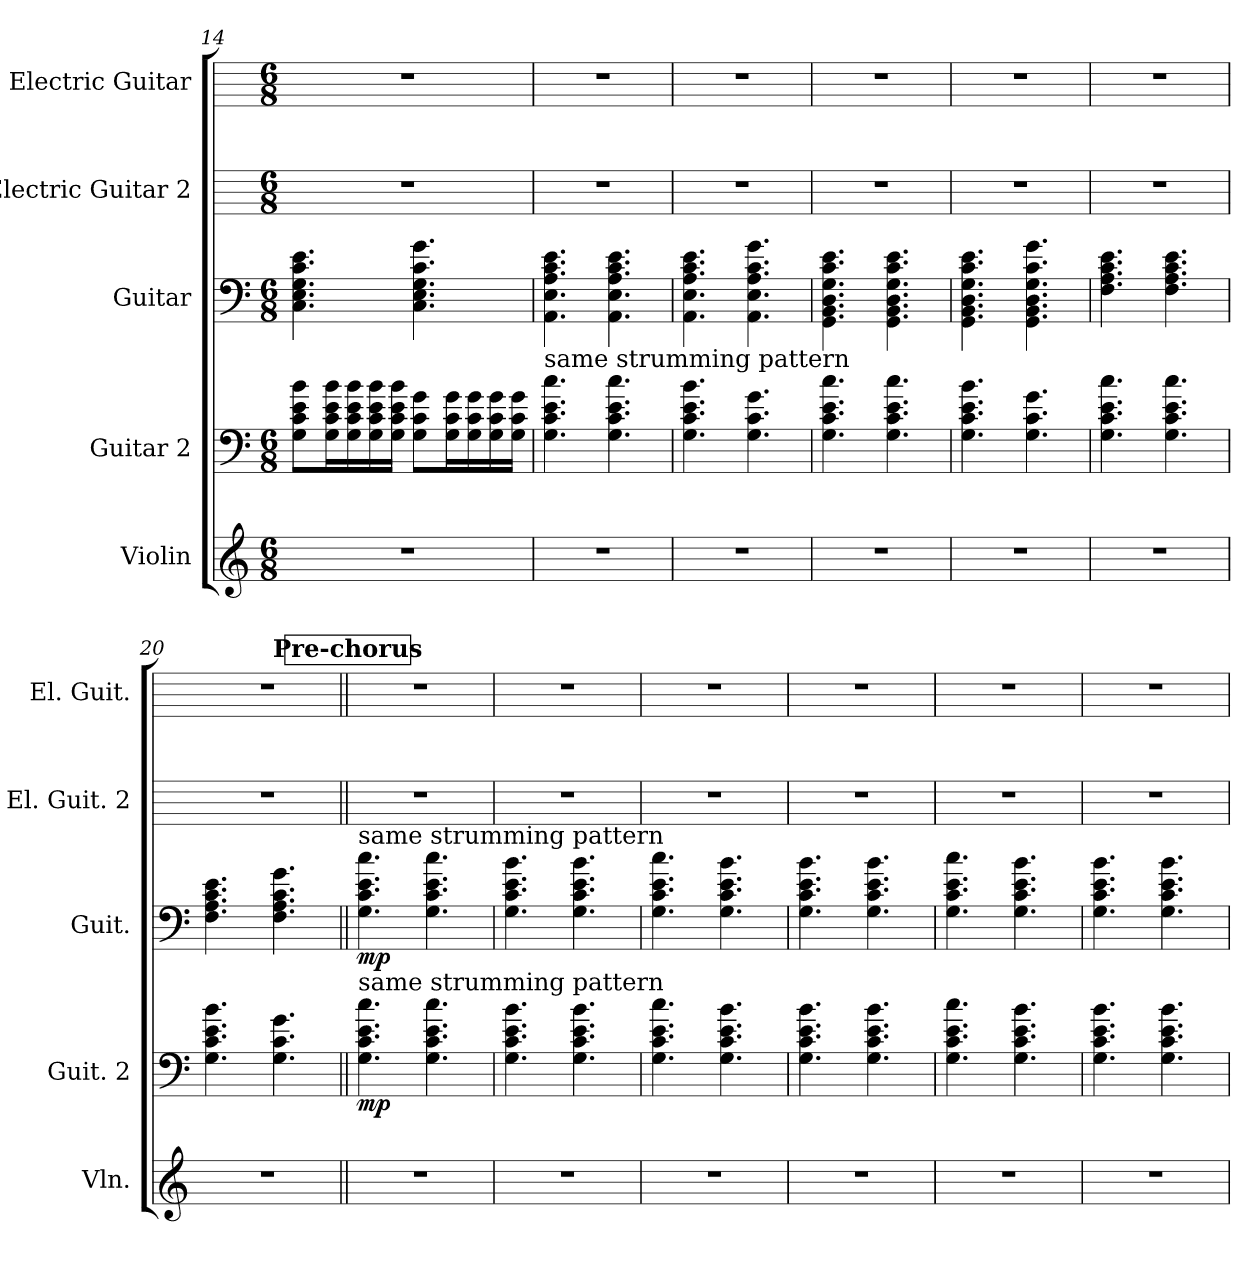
**kern	**kern	**dynam	**kern	**dynam	**kern	**kern
*part5	*part4	*part4	*part3	*part3	*part2	*part1
*staff5	*staff4	*staff4	*staff3	*staff3	*staff2	*staff1
*I"Violin	*I"Guitar 2	*	*I"Guitar	*	*I"Electric Guitar 2	*I"Electric Guitar
*I'Vln.	*I'Guit. 2	*	*I'Guit.	*	*I'El. Guit. 2	*I'El. Guit.
*clefG2	*	*	*	*	*	*
*k[]	*k[]	*	*k[]	*	*k[]	*k[]
*M6/8	*M6/8	*	*M6/8	*	*M6/8	*M6/8
=14	=14	=14	=14	=14	=14	=14
2.r	8G\ 8c\ 8e\ 8b\L	.	4.C\ 4.E\ 4.G\ 4.c\ 4.e\	.	2.r	2.r
.	16G\ 16c\ 16e\ 16b\L	.	.	.	.	.
.	16G\ 16c\ 16e\ 16b\	.	.	.	.	.
.	16G\ 16c\ 16e\ 16b\	.	.	.	.	.
.	16G\ 16c\ 16e\ 16b\JJ	.	.	.	.	.
.	8G\ 8c\ 8g\L	.	4.C\ 4.E\ 4.G\ 4.c\ 4.g\	.	.	.
.	16G\ 16c\ 16g\L	.	.	.	.	.
.	16G\ 16c\ 16g\	.	.	.	.	.
.	16G\ 16c\ 16g\	.	.	.	.	.
.	16G\ 16c\ 16g\JJ	.	.	.	.	.
=15	=15	=15	=15	=15	=15	=15
!	!LO:TX:a:t=same strumming pattern	!	!	!	!	!
2.r	4.G\ 4.c\ 4.e\ 4.cc\	.	4.AA\ 4.E\ 4.A\ 4.c\ 4.e\	.	2.r	2.r
.	4.G\ 4.c\ 4.e\ 4.cc\	.	4.AA\ 4.E\ 4.A\ 4.c\ 4.e\	.	.	.
=16	=16	=16	=16	=16	=16	=16
2.r	4.G\ 4.c\ 4.e\ 4.b\	.	4.AA\ 4.E\ 4.A\ 4.c\ 4.e\	.	2.r	2.r
.	4.G\ 4.c\ 4.g\	.	4.AA\ 4.E\ 4.A\ 4.c\ 4.g\	.	.	.
!!LO:PB:g=z
=17	=17	=17	=17	=17	=17	=17
2.r	4.G\ 4.c\ 4.e\ 4.cc\	.	4.GG\ 4.BB\ 4.D\ 4.G\ 4.c\ 4.e\	.	2.r	2.r
.	4.G\ 4.c\ 4.e\ 4.cc\	.	4.GG\ 4.BB\ 4.D\ 4.G\ 4.c\ 4.e\	.	.	.
=18	=18	=18	=18	=18	=18	=18
2.r	4.G\ 4.c\ 4.e\ 4.b\	.	4.GG\ 4.BB\ 4.D\ 4.G\ 4.c\ 4.e\	.	2.r	2.r
.	4.G\ 4.c\ 4.g\	.	4.GG\ 4.BB\ 4.D\ 4.G\ 4.c\ 4.g\	.	.	.
=19	=19	=19	=19	=19	=19	=19
2.r	4.G\ 4.c\ 4.e\ 4.cc\	.	4.F\ 4.A\ 4.c\ 4.e\	.	2.r	2.r
.	4.G\ 4.c\ 4.e\ 4.cc\	.	4.F\ 4.A\ 4.c\ 4.e\	.	.	.
=20	=20	=20	=20	=20	=20	=20
2.r	4.G\ 4.c\ 4.e\ 4.b\	.	4.F\ 4.A\ 4.c\ 4.e\	.	2.r	2.r
.	4.G\ 4.c\ 4.g\	.	4.F\ 4.A\ 4.c\ 4.g\	.	.	.
!!LO:REH:place=s1:a:B:fs=14:t=Pre-chorus
=21||	=21||	=21||	=21||	=21||	=21||	=21||
!	!	!	!LO:TX:a:t=same strumming pattern	!	!	!
!	!LO:TX:a:t=same strumming pattern	!	!	!	!	!
!	!	!LO:DY:b	!	!LO:DY:b	!	!
2.r	4.G\ 4.c\ 4.e\ 4.cc\	mp	4.G\ 4.c\ 4.e\ 4.cc\	mp	2.r	2.r
.	4.G\ 4.c\ 4.e\ 4.cc\	.	4.G\ 4.c\ 4.e\ 4.cc\	.	.	.
=22	=22	=22	=22	=22	=22	=22
2.r	4.G\ 4.c\ 4.e\ 4.b\	.	4.G\ 4.c\ 4.e\ 4.b\	.	2.r	2.r
.	4.G\ 4.c\ 4.e\ 4.b\	.	4.G\ 4.c\ 4.e\ 4.b\	.	.	.
=23	=23	=23	=23	=23	=23	=23
2.r	4.G\ 4.c\ 4.e\ 4.cc\	.	4.G\ 4.c\ 4.e\ 4.cc\	.	2.r	2.r
.	4.G\ 4.c\ 4.e\ 4.b\	.	4.G\ 4.c\ 4.e\ 4.b\	.	.	.
=24	=24	=24	=24	=24	=24	=24
2.r	4.G\ 4.c\ 4.e\ 4.b\	.	4.G\ 4.c\ 4.e\ 4.b\	.	2.r	2.r
.	4.G\ 4.c\ 4.e\ 4.b\	.	4.G\ 4.c\ 4.e\ 4.b\	.	.	.
=25	=25	=25	=25	=25	=25	=25
2.r	4.G\ 4.c\ 4.e\ 4.cc\	.	4.G\ 4.c\ 4.e\ 4.cc\	.	2.r	2.r
.	4.G\ 4.c\ 4.e\ 4.b\	.	4.G\ 4.c\ 4.e\ 4.b\	.	.	.
=26	=26	=26	=26	=26	=26	=26
2.r	4.G\ 4.c\ 4.e\ 4.b\	.	4.G\ 4.c\ 4.e\ 4.b\	.	2.r	2.r
.	4.G\ 4.c\ 4.e\ 4.b\	.	4.G\ 4.c\ 4.e\ 4.b\	.	.	.
=	=	=	=	=	=	=
*-	*-	*-	*-	*-	*-	*-
